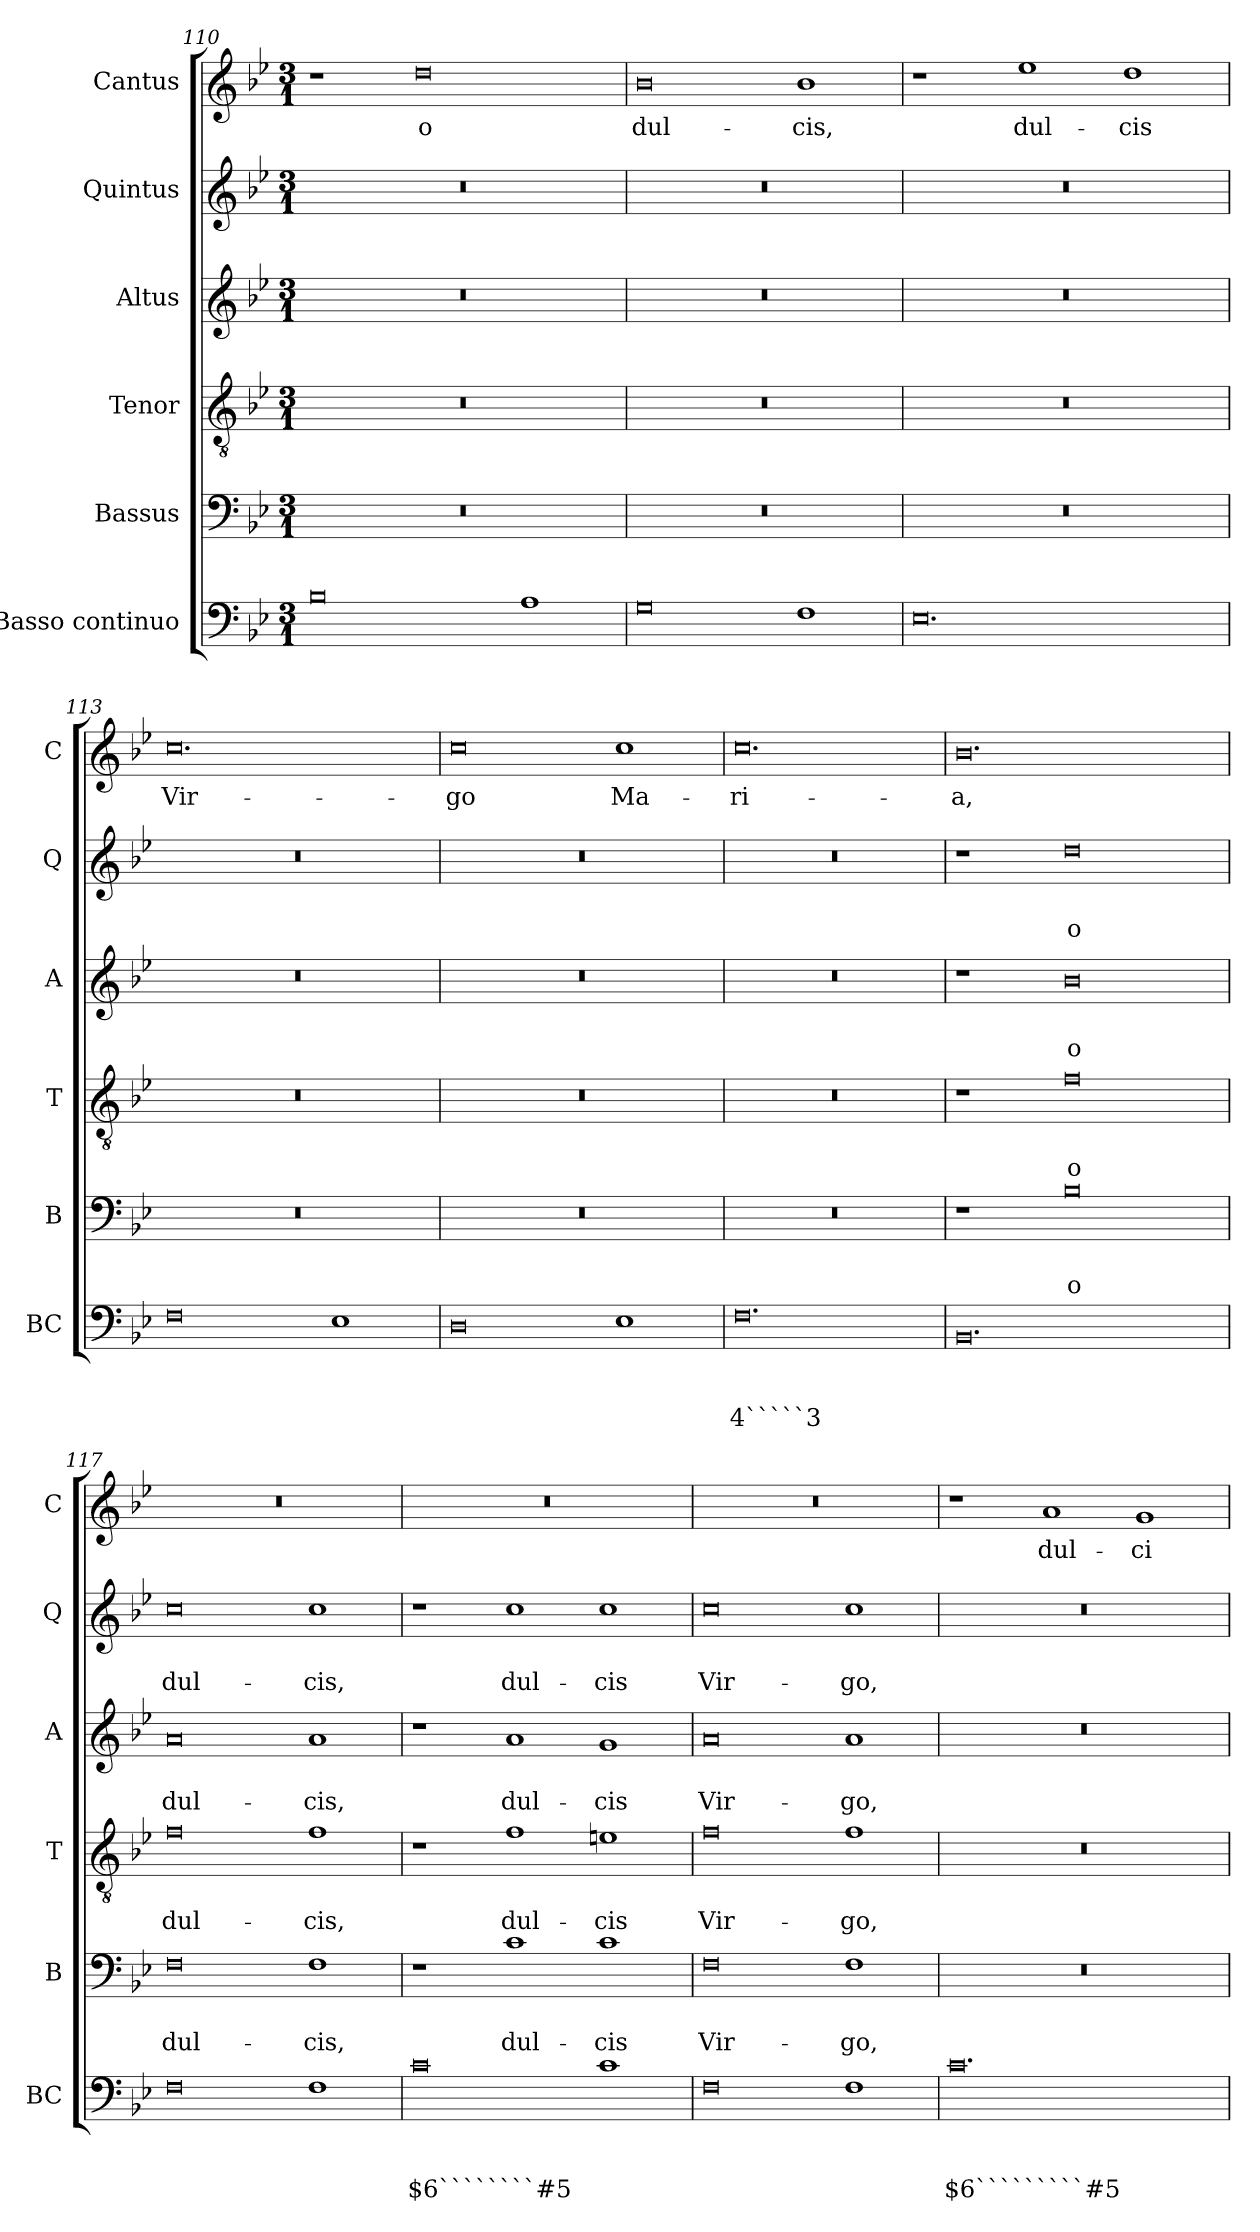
**kern	**text	**text	**text	**kern	**text	**text	**kern	**text	**text	**kern	**text	**text	**kern	**text	**text	**kern	**text
*part6	*part6	*part6	*part6	*part5	*part5	*part5	*part4	*part4	*part4	*part3	*part3	*part3	*part2	*part2	*part2	*part1	*part1
*staff6	*staff6	*staff6	*staff6	*staff5	*staff5	*staff5	*staff4	*staff4	*staff4	*staff3	*staff3	*staff3	*staff2	*staff2	*staff2	*staff1	*staff1
*I"Basso continuo	*	*	*	*I"Bassus	*	*	*I"Tenor	*	*	*I"Altus	*	*	*I"Quintus	*	*	*I"Cantus	*
*I'BC	*	*	*	*I'B	*	*	*I'T	*	*	*I'A	*	*	*I'Q	*	*	*I'C	*
*clefF4	*	*	*	*clefF4	*	*	*clefGv2	*	*	*clefG2	*	*	*clefG2	*	*	*clefG2	*
*k[b-e-]	*	*	*	*k[b-e-]	*	*	*k[b-e-]	*	*	*k[b-e-]	*	*	*k[b-e-]	*	*	*k[b-e-]	*
*B-:	*	*	*	*B-:	*	*	*B-:	*	*	*B-:	*	*	*B-:	*	*	*B-:	*
*M3/1	*	*	*	*M3/1	*	*	*M3/1	*	*	*M3/1	*	*	*M3/1	*	*	*M3/1	*
=110	=110	=110	=110	=110	=110	=110	=110	=110	=110	=110	=110	=110	=110	=110	=110	=110	=110
0B-	.	.	.	0.r	.	.	0.r	.	.	0.r	.	.	0.r	.	.	1r	.
!	!	!	!	!	!	!	!	!	!	!	!	!	!	!	!	!	!LO:LY:b
.	.	.	.	.	.	.	.	.	.	.	.	.	.	.	.	0dd	o
1A	.	.	.	.	.	.	.	.	.	.	.	.	.	.	.	.	.
=111	=111	=111	=111	=111	=111	=111	=111	=111	=111	=111	=111	=111	=111	=111	=111	=111	=111
!	!	!	!	!	!	!	!	!	!	!	!	!	!	!	!	!	!LO:LY:b
0G	.	.	.	0.r	.	.	0.r	.	.	0.r	.	.	0.r	.	.	0b-	dul-
!	!	!	!	!	!	!	!	!	!	!	!	!	!	!	!	!	!LO:LY:b
1F	.	.	.	.	.	.	.	.	.	.	.	.	.	.	.	1b-	-cis,
=112	=112	=112	=112	=112	=112	=112	=112	=112	=112	=112	=112	=112	=112	=112	=112	=112	=112
0.E-	.	.	.	0.r	.	.	0.r	.	.	0.r	.	.	0.r	.	.	1r	.
!	!	!	!	!	!	!	!	!	!	!	!	!	!	!	!	!	!LO:LY:b
.	.	.	.	.	.	.	.	.	.	.	.	.	.	.	.	1ee-	dul-
!	!	!	!	!	!	!	!	!	!	!	!	!	!	!	!	!	!LO:LY:b
.	.	.	.	.	.	.	.	.	.	.	.	.	.	.	.	1dd	-cis
=113	=113	=113	=113	=113	=113	=113	=113	=113	=113	=113	=113	=113	=113	=113	=113	=113	=113
!	!	!	!	!	!	!	!	!	!	!	!	!	!	!	!	!	!LO:LY:b
0F	.	.	.	0.r	.	.	0.r	.	.	0.r	.	.	0.r	.	.	0.cc	Vir-
1E-	.	.	.	.	.	.	.	.	.	.	.	.	.	.	.	.	.
=114	=114	=114	=114	=114	=114	=114	=114	=114	=114	=114	=114	=114	=114	=114	=114	=114	=114
!	!	!	!	!	!	!	!	!	!	!	!	!	!	!	!	!	!LO:LY:b
0D	.	.	.	0.r	.	.	0.r	.	.	0.r	.	.	0.r	.	.	0cc	-go
!	!	!	!	!	!	!	!	!	!	!	!	!	!	!	!	!	!LO:LY:b
1E-	.	.	.	.	.	.	.	.	.	.	.	.	.	.	.	1cc	Ma-
=115	=115	=115	=115	=115	=115	=115	=115	=115	=115	=115	=115	=115	=115	=115	=115	=115	=115
!	!	!	!LO:LY:b	!	!	!	!	!	!	!	!	!	!	!	!	!	!LO:LY:b
0.F	.	.	4`````3	0.r	.	.	0.r	.	.	0.r	.	.	0.r	.	.	0.cc	-ri-
!!LO:LB:g=z
=116	=116	=116	=116	=116	=116	=116	=116	=116	=116	=116	=116	=116	=116	=116	=116	=116	=116
!	!	!	!	!	!	!	!	!	!	!	!	!	!	!	!	!	!LO:LY:b
0.BB-	.	.	.	1r	.	.	1r	.	.	1r	.	.	1r	.	.	0.b-	-a,
!	!	!	!	!	!	!LO:LY:b	!	!	!LO:LY:b	!	!	!LO:LY:b	!	!	!LO:LY:b	!	!
.	.	.	.	0B-	.	o	0f	.	o	0b-	.	o	0dd	.	o	.	.
=117	=117	=117	=117	=117	=117	=117	=117	=117	=117	=117	=117	=117	=117	=117	=117	=117	=117
!	!	!	!	!	!	!LO:LY:b	!	!	!LO:LY:b	!	!	!LO:LY:b	!	!	!LO:LY:b	!	!
0F	.	.	.	0F	.	dul-	0f	.	dul-	0a	.	dul-	0cc	.	dul-	0.r	.
!	!	!	!	!	!	!LO:LY:b	!	!	!LO:LY:b	!	!	!LO:LY:b	!	!	!LO:LY:b	!	!
1F	.	.	.	1F	.	-cis,	1f	.	-cis,	1a	.	-cis,	1cc	.	-cis,	.	.
=118	=118	=118	=118	=118	=118	=118	=118	=118	=118	=118	=118	=118	=118	=118	=118	=118	=118
!	!	!	!LO:LY:b	!	!	!	!	!	!	!	!	!	!	!	!	!	!
0c	.	.	$6````````#5	1r	.	.	1r	.	.	1r	.	.	1r	.	.	0.r	.
!	!	!	!	!	!	!LO:LY:b	!	!	!LO:LY:b	!	!	!LO:LY:b	!	!	!LO:LY:b	!	!
.	.	.	.	1c	.	dul-	1f	.	dul-	1a	.	dul-	1cc	.	dul-	.	.
!	!	!	!	!	!	!LO:LY:b	!	!	!LO:LY:b	!	!	!LO:LY:b	!	!	!LO:LY:b	!	!
1c	.	.	.	1c	.	-cis	1en	.	-cis	1g	.	-cis	1cc	.	-cis	.	.
=119	=119	=119	=119	=119	=119	=119	=119	=119	=119	=119	=119	=119	=119	=119	=119	=119	=119
!	!	!	!	!	!	!LO:LY:b	!	!	!LO:LY:b	!	!	!LO:LY:b	!	!	!LO:LY:b	!	!
0F	.	.	.	0F	.	Vir-	0f	.	Vir-	0a	.	Vir-	0cc	.	Vir-	0.r	.
!	!	!	!	!	!	!LO:LY:b	!	!	!LO:LY:b	!	!	!LO:LY:b	!	!	!LO:LY:b	!	!
1F	.	.	.	1F	.	-go,	1f	.	-go,	1a	.	-go,	1cc	.	-go,	.	.
=120	=120	=120	=120	=120	=120	=120	=120	=120	=120	=120	=120	=120	=120	=120	=120	=120	=120
!	!	!	!LO:LY:b	!	!	!	!	!	!	!	!	!	!	!	!	!	!
0.c	.	.	$6`````````#5	0.r	.	.	0.r	.	.	0.r	.	.	0.r	.	.	1r	.
!	!	!	!	!	!	!	!	!	!	!	!	!	!	!	!	!	!LO:LY:b
.	.	.	.	.	.	.	.	.	.	.	.	.	.	.	.	1a	dul-
!	!	!	!	!	!	!	!	!	!	!	!	!	!	!	!	!	!LO:LY:b
.	.	.	.	.	.	.	.	.	.	.	.	.	.	.	.	1g	-ci
=	=	=	=	=	=	=	=	=	=	=	=	=	=	=	=	=	=
*-	*-	*-	*-	*-	*-	*-	*-	*-	*-	*-	*-	*-	*-	*-	*-	*-	*-
